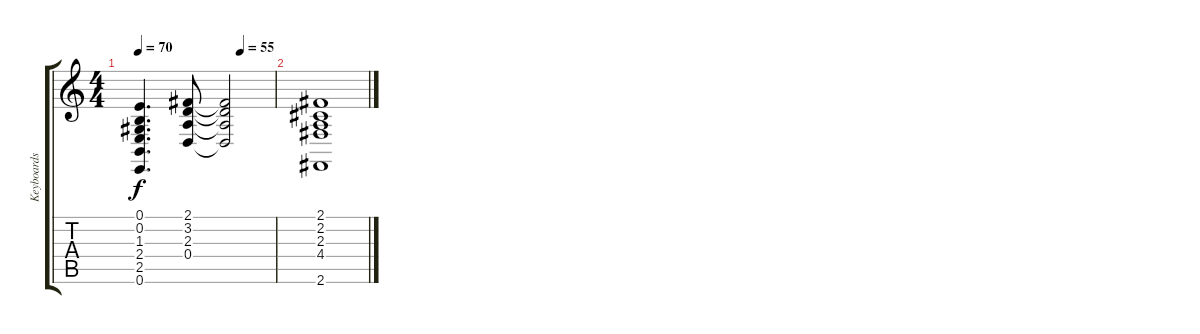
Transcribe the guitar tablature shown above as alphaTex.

\track ("Keyboards Chorus" "Keyboards ") {instrument synthbrass1}
\staff {score tabs}
\tuning (E4 B3 G3 D3 A2 E2) {hide}
\ts (4 4)
\tempo 70
\tempo (55 0.75)
\clef g2
\ks c
(0.1 0.2 1.3 2.4 2.5 0.6).4{d dy f} (2.1 3.2 2.3 0.4).8 (2.1{t} 3.2{t} 2.3{t} 0.4{t}).2 |
(2.1 2.2 2.3 4.4 2.6).1
